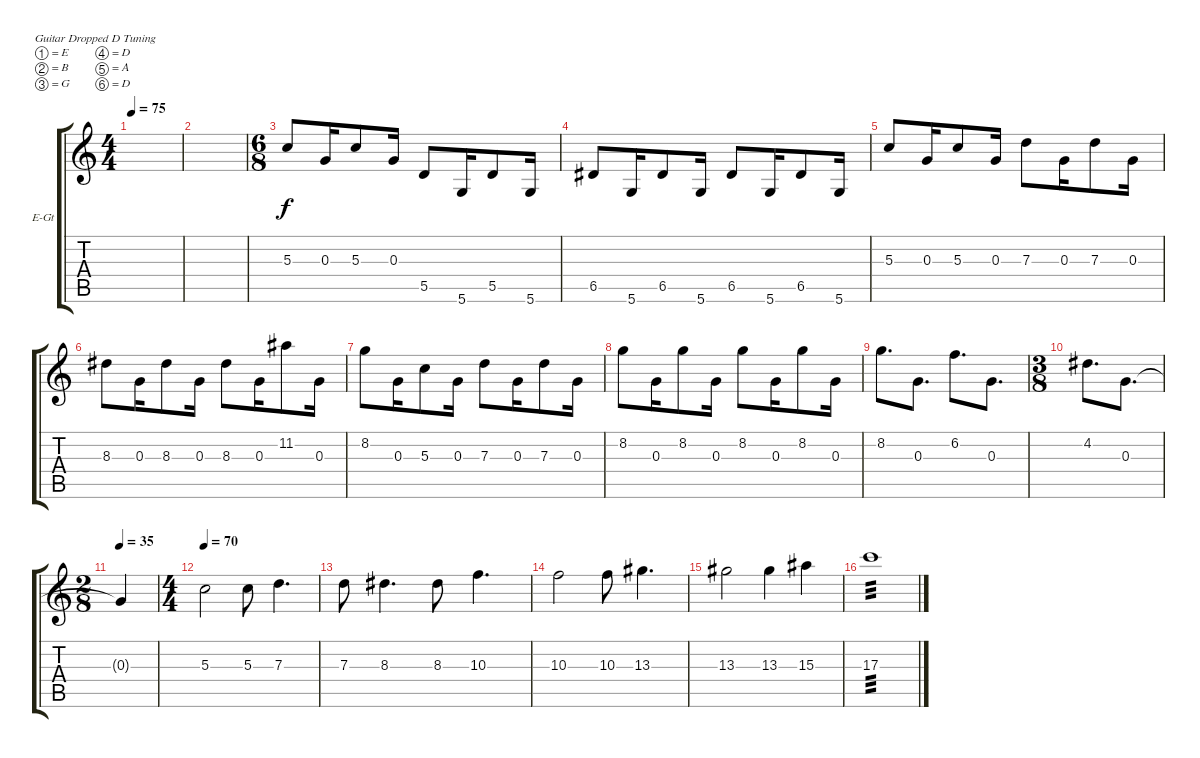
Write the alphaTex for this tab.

\defaultSystemsLayout 4
\bracketExtendMode groupsimilarinstruments
\firstSystemTrackNameOrientation horizontal
\otherSystemsTrackNameOrientation horizontal
\track ("Electric Guitar" "E-Gt") {instrument distortionguitar}
\staff {score tabs}
\tuning (E4 B3 G3 D3 A2 D2)
\ts (4 4)
\tempo 75
\clef g2
\ks c
|
|
\ts (6 8)
5.3.8 0.3.16 5.3.8 0.3.16 5.5.8 5.6.16 5.5.8 5.6.16 |
6.5.8 5.6.16 6.5.8 5.6.16 6.5.8 5.6.16 6.5.8 5.6.16 |
5.3.8 0.3.16 5.3.8 0.3.16 7.3.8 0.3.16 7.3.8 0.3.16 |
8.3.8 0.3.16 8.3.8 0.3.16 8.3.8 0.3.16 11.2.8 0.3.16 |
8.2.8 0.3.16 5.3.8 0.3.16 7.3.8 0.3.16 7.3.8 0.3.16 |
8.2.8 0.3.16 8.2.8 0.3.16 8.2.8 0.3.16 8.2.8 0.3.16 |
8.2.8{d} 0.3.8{d} 6.2.8{d} 0.3.8{d} |
\ts (3 8)
4.2.8{d} 0.3.8{d} |
\ts (2 8)
\tempo 35
0.3{t}.4 |
\ts (4 4)
\tempo 70
5.3.2 5.3.8 7.3.4{d} |
7.3.8 8.3.4{d} 8.3.8 10.3.4{d} |
10.3.2 10.3.8 13.3.4{d} |
13.3.2 13.3.4 15.3.4 |
17.3.1{tp 3}
